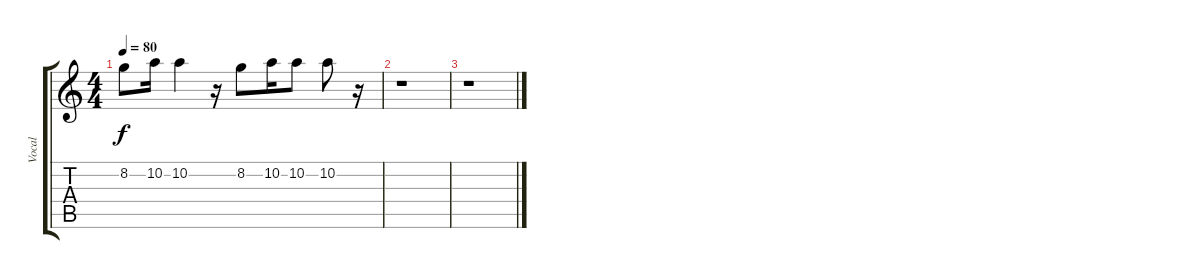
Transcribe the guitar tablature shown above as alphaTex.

\track ("Vocal" "Vocal") {instrument acousticguitarnylon}
\staff {score tabs}
\tuning (E4 B3 G3 D3 A2 E2) {hide}
\ts (4 4)
\tempo 80
\clef g2
\ks c
8.2.8{dy f} 10.2.16 10.2.4 r.16 8.2.8 10.2.16 10.2.8 10.2.8 r.16 |
r.1 |
r.1
